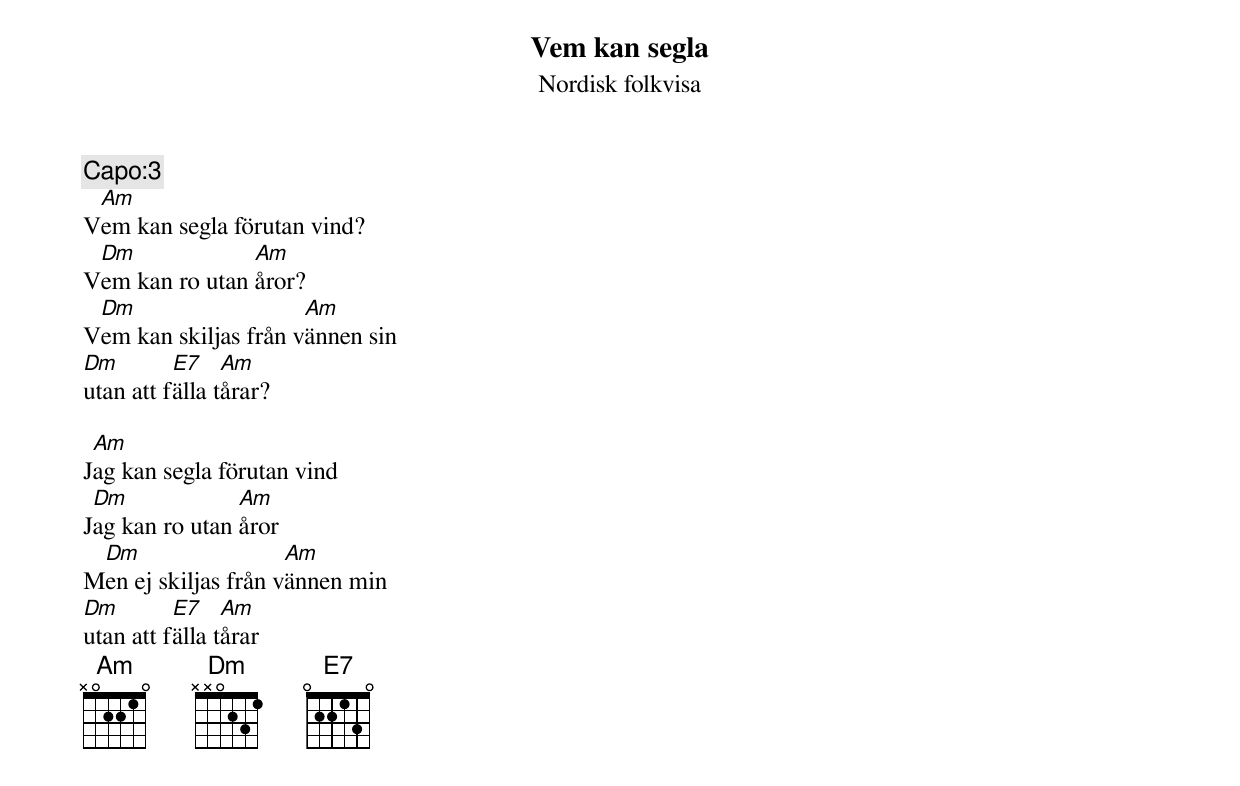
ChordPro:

{t:Vem kan segla}
{st:Nordisk folkvisa}
{c:Capo:3}
V[Am]em kan segla förutan vind?
V[Dm]em kan ro utan [Am]åror?
V[Dm]em kan skiljas från v[Am]ännen sin
[Dm]utan att f[E7]älla t[Am]årar?

J[Am]ag kan segla förutan vind
J[Dm]ag kan ro utan [Am]åror
M[Dm]en ej skiljas från v[Am]ännen min
[Dm]utan att f[E7]älla t[Am]årar
